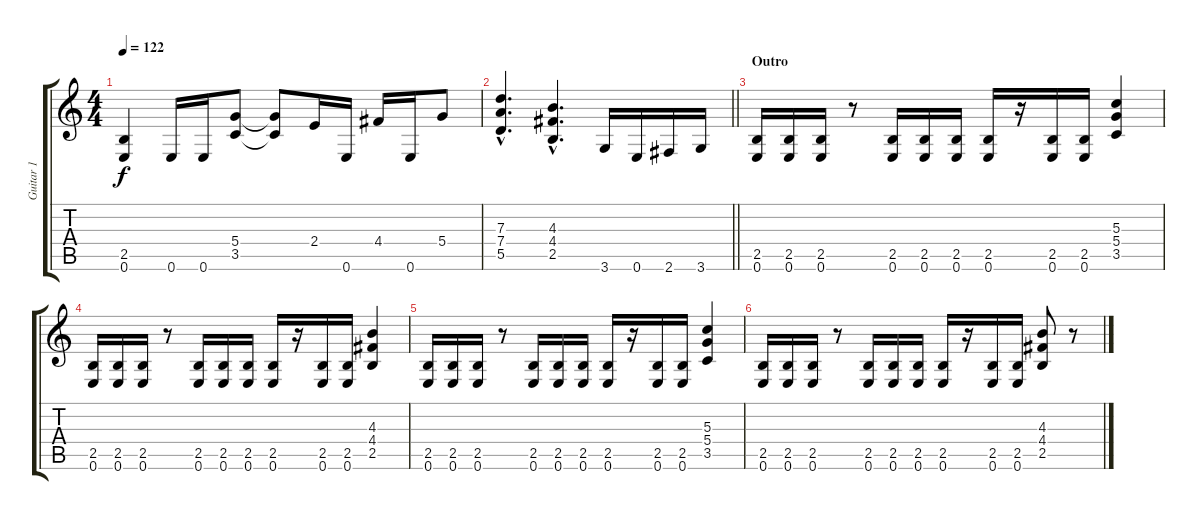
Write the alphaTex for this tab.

\track ("Guitar 1" "Guitar 1") {instrument distortionguitar}
\staff {score tabs}
\tuning (E4 B3 G3 D3 A2 E2) {hide}
\ts (4 4)
\tempo 122
\clef g2
\ks c
(2.5 0.6).4{dy f} 0.6.16 0.6.16 (5.4 3.5).8 (5.4{t} 3.5{t}).8 2.4.16 0.6.16 4.4.16 0.6.16 5.4.8 |
\barLineRight lightlight
(7.3{hac} 7.4{hac} 5.5{hac}).4{d} (4.3{hac} 4.4{hac} 2.5{hac}).4{d} 3.6.16 0.6.16 2.6.16 3.6.16 |
\section ("" "Outro")
(2.5 0.6).16 (2.5 0.6).16 (2.5 0.6).16 r.8 (2.5 0.6).16 (2.5 0.6).16 (2.5 0.6).16 (2.5 0.6).16 r.16 (2.5 0.6).16 (2.5 0.6).16 (5.3 5.4 3.5).4 |
(2.5 0.6).16 (2.5 0.6).16 (2.5 0.6).16 r.8 (2.5 0.6).16 (2.5 0.6).16 (2.5 0.6).16 (2.5 0.6).16 r.16 (2.5 0.6).16 (2.5 0.6).16 (4.3 4.4 2.5).4 |
(2.5 0.6).16 (2.5 0.6).16 (2.5 0.6).16 r.8 (2.5 0.6).16 (2.5 0.6).16 (2.5 0.6).16 (2.5 0.6).16 r.16 (2.5 0.6).16 (2.5 0.6).16 (5.3 5.4 3.5).4 |
(2.5 0.6).16 (2.5 0.6).16 (2.5 0.6).16 r.8 (2.5 0.6).16 (2.5 0.6).16 (2.5 0.6).16 (2.5 0.6).16 r.16 (2.5 0.6).16 (2.5 0.6).16 (4.3 4.4 2.5).8 r.8
